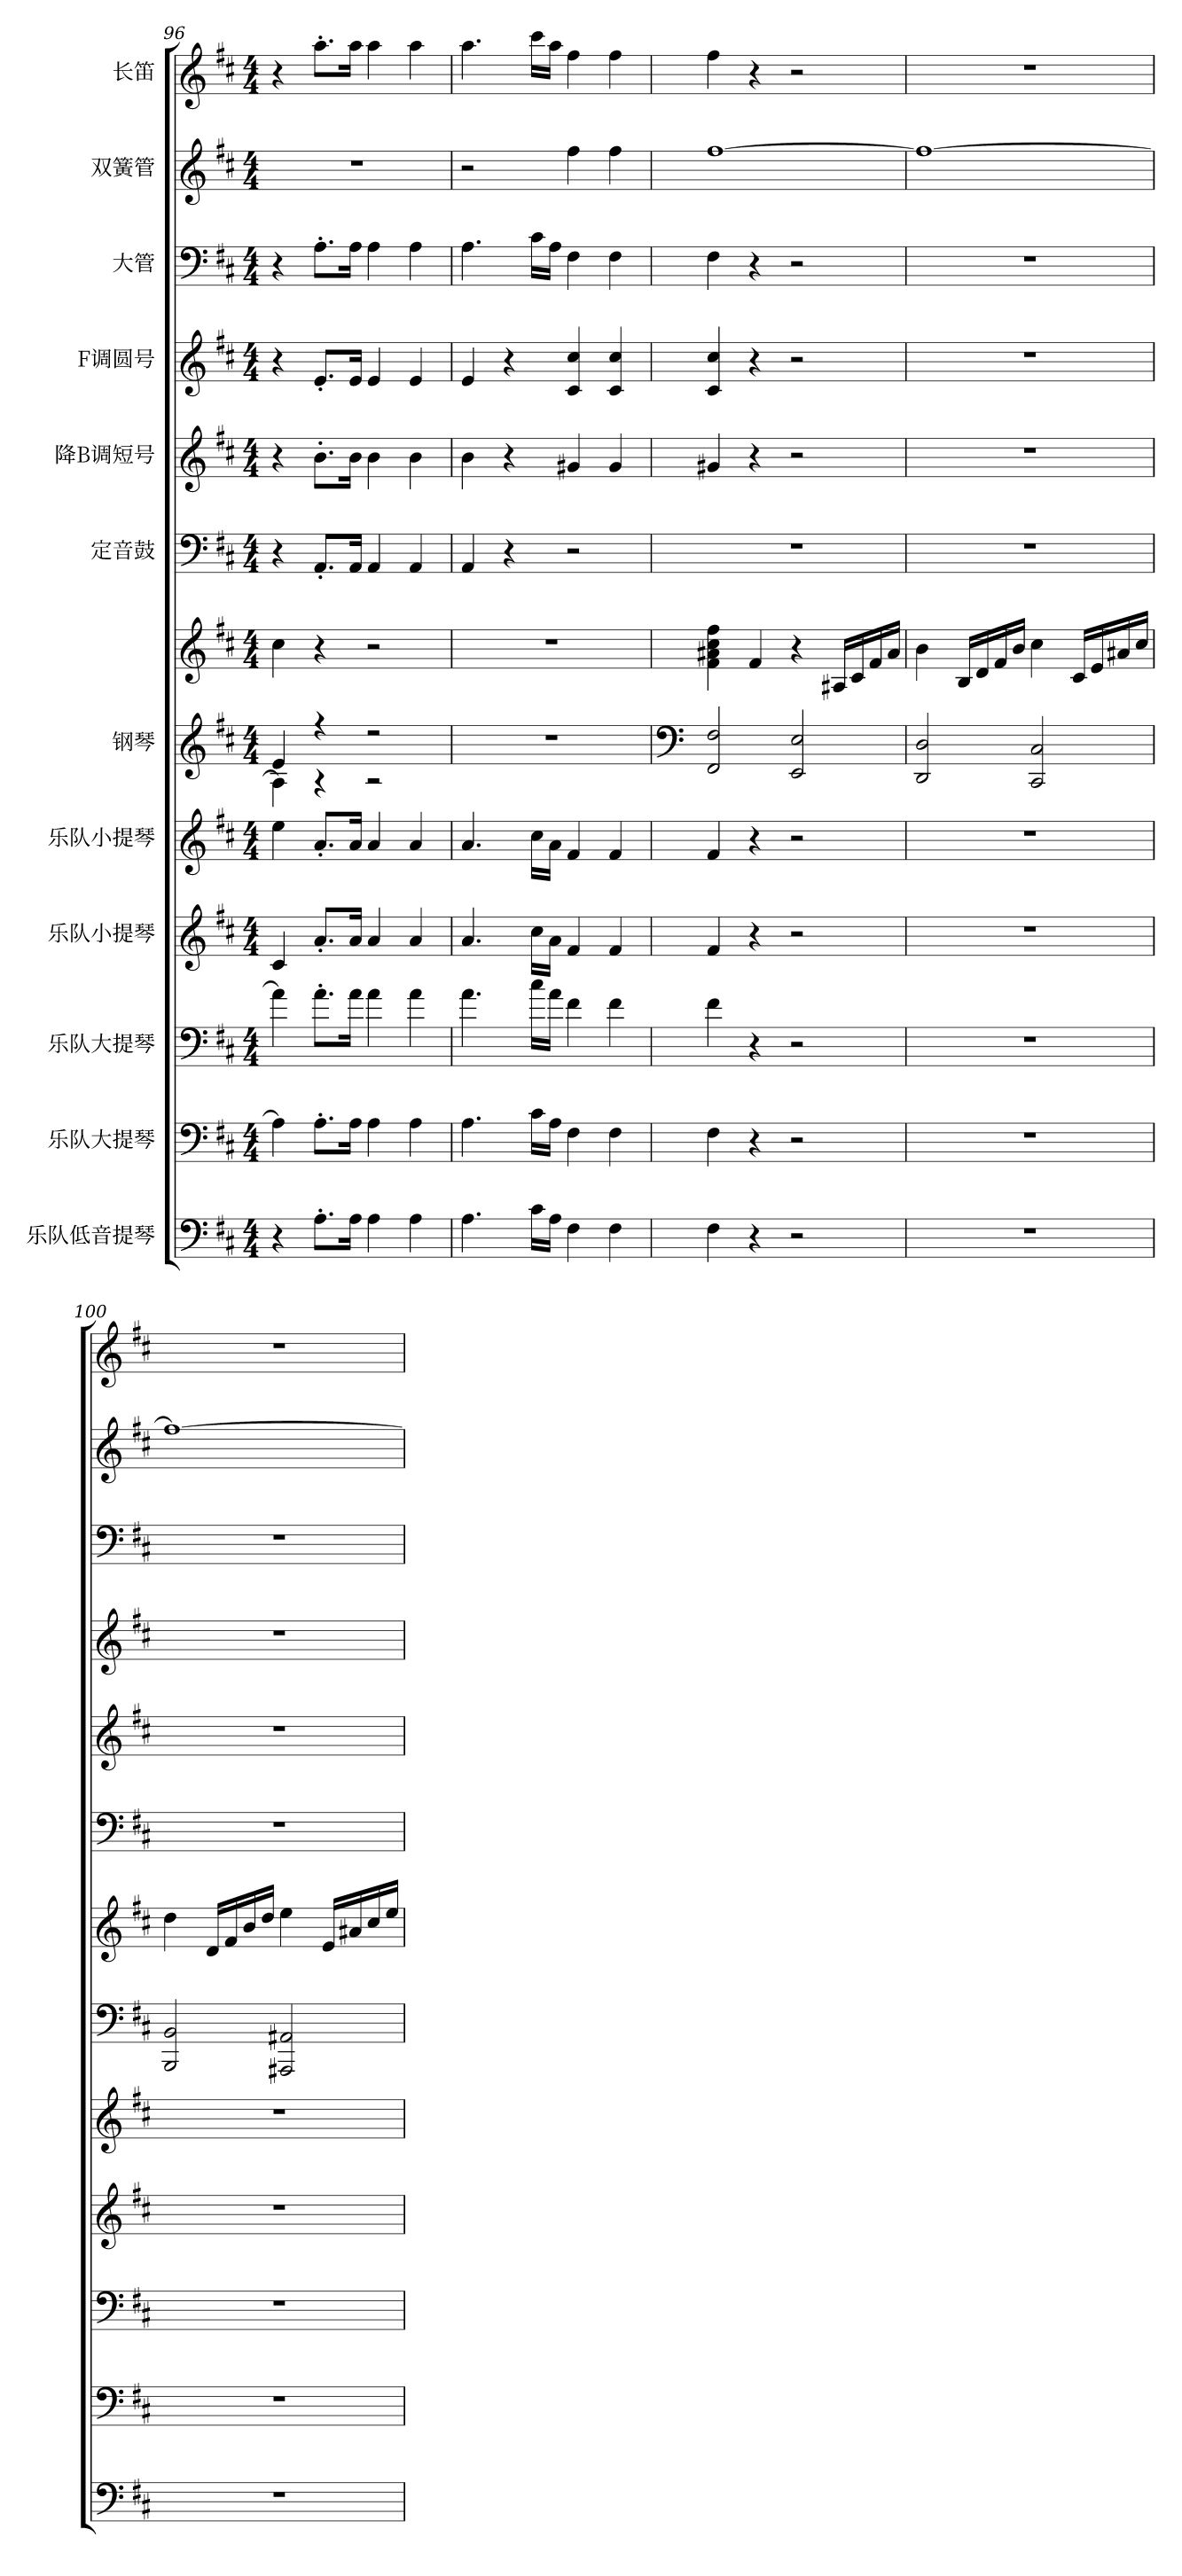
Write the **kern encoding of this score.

**kern	**kern	**kern	**kern	**kern	**kern	**kern	**kern	**kern	**kern	**kern	**kern	**kern
*part12	*part11	*part10	*part9	*part8	*part7	*part7	*part6	*part5	*part4	*part3	*part2	*part1
*staff13	*staff12	*staff11	*staff10	*staff9	*staff8	*staff7	*staff6	*staff5	*staff4	*staff3	*staff2	*staff1
*I"乐队低音提琴	*I"乐队大提琴	*I"乐队大提琴	*I"乐队小提琴	*I"乐队小提琴	*I"钢琴	*	*I"定音鼓	*I"降B调短号	*I"F调圆号	*I"大管	*I"双簧管	*I"长笛
*clefF4	*clefF4	*clefF4	*clefG2	*clefG2	*clefG2	*clefG2	*clefF4	*clefG2	*clefG2	*clefF4	*clefG2	*clefG2
*ITrd7c12	*	*	*	*	*	*	*	*ITrd1c2	*ITrd4c7	*	*	*
*k[f#c#]	*k[f#c#]	*k[f#c#]	*k[f#c#]	*k[f#c#]	*k[f#c#]	*k[f#c#]	*k[f#c#]	*k[]	*k[f#]	*k[f#c#]	*k[f#c#]	*k[f#c#]
*M4/4	*M4/4	*M4/4	*M4/4	*M4/4	*M4/4	*M4/4	*M4/4	*M4/4	*M4/4	*M4/4	*M4/4	*M4/4
=96	=96	=96	=96	=96	=96	=96	=96	=96	=96	=96	=96	=96
*	*	*	*	*	*^	*	*	*	*	*	*	*
4r	4A\]	4a\]	4c#/	4ee\	4e/	4A\]	4cc#\	4r	4r	4r	4r	1r	4r
8.AA'\L	8.A'\L	8.a'\L	8.a'/L	8.a'/L	4r	4r	4r	8.AA'/L	8.a'\L	8.A'/L	8.A'\L	.	8.aa'\L
16AA\Jk	16A\Jk	16a\Jk	16a/Jk	16a/Jk	.	.	.	16AA/Jk	16a\Jk	16A/Jk	16A\Jk	.	16aa\Jk
4AA\	4A\	4a\	4a/	4a/	2r	2r	2r	4AA/	4a\	4A/	4A\	.	4aa\
4AA\	4A\	4a\	4a/	4a/	.	.	.	4AA/	4a\	4A/	4A\	.	4aa\
*	*	*	*	*	*v	*v	*	*	*	*	*	*	*
=97	=97	=97	=97	=97	=97	=97	=97	=97	=97	=97	=97	=97
4.AA\	4.A\	4.a\	4.a/	4.a/	1r	1r	4AA/	4a\	4A/	4.A\	2r	4.aa\
.	.	.	.	.	.	.	4r	4r	4r	.	.	.
16C#\LL	16c#\LL	16cc#\LL	16cc#\LL	16cc#\LL	.	.	.	.	.	16c#\LL	.	16ccc#\LL
16AA\JJ	16A\JJ	16a\JJ	16a\JJ	16a\JJ	.	.	.	.	.	16A\JJ	.	16aa\JJ
4FF#\	4F#\	4f#\	4f#/	4f#/	.	.	2r	4f#X/	4F#/ 4f#/	4F#\	4ff#\	4ff#\
4FF#\	4F#\	4f#\	4f#/	4f#/	.	.	.	4f#/	4F#/ 4f#/	4F#\	4ff#\	4ff#\
=98	=98	=98	=98	=98	=98	=98	=98	=98	=98	=98	=98	=98
*	*	*	*	*	*clefF4	*	*	*	*	*	*	*
4FF#\	4F#\	4f#\	4f#/	4f#/	2FF#/ 2F#/	4f#\ 4a#X\ 4cc#\ 4ff#\	1r	4f#X/	4F#/ 4f#/	4F#\	[1ff#	4ff#\
4r	4r	4r	4r	4r	.	4f#/	.	4r	4r	4r	.	4r
2r	2r	2r	2r	2r	2EE/ 2E/	4r	.	2r	2r	2r	.	2r
.	.	.	.	.	.	16A#X/LL	.	.	.	.	.	.
.	.	.	.	.	.	16c#/	.	.	.	.	.	.
.	.	.	.	.	.	16f#/	.	.	.	.	.	.
.	.	.	.	.	.	16a#/JJ	.	.	.	.	.	.
!!LO:PB:g=z
=99	=99	=99	=99	=99	=99	=99	=99	=99	=99	=99	=99	=99
1r	1r	1r	1r	1r	2DD/ 2D/	4b\	1r	1r	1r	1r	1ff#_	1r
.	.	.	.	.	.	16B/LL	.	.	.	.	.	.
.	.	.	.	.	.	16d/	.	.	.	.	.	.
.	.	.	.	.	.	16f#/	.	.	.	.	.	.
.	.	.	.	.	.	16b/JJ	.	.	.	.	.	.
.	.	.	.	.	2CC#/ 2C#/	4cc#\	.	.	.	.	.	.
.	.	.	.	.	.	16c#/LL	.	.	.	.	.	.
.	.	.	.	.	.	16e/	.	.	.	.	.	.
.	.	.	.	.	.	16a#X/	.	.	.	.	.	.
.	.	.	.	.	.	16cc#/JJ	.	.	.	.	.	.
=100	=100	=100	=100	=100	=100	=100	=100	=100	=100	=100	=100	=100
1r	1r	1r	1r	1r	2BBB/ 2BB/	4dd\	1r	1r	1r	1r	1ff#_	1r
.	.	.	.	.	.	16d/LL	.	.	.	.	.	.
.	.	.	.	.	.	16f#/	.	.	.	.	.	.
.	.	.	.	.	.	16b/	.	.	.	.	.	.
.	.	.	.	.	.	16dd/JJ	.	.	.	.	.	.
.	.	.	.	.	2AAA#X/ 2AA#X/	4ee\	.	.	.	.	.	.
.	.	.	.	.	.	16e/LL	.	.	.	.	.	.
.	.	.	.	.	.	16a#X/	.	.	.	.	.	.
.	.	.	.	.	.	16cc#/	.	.	.	.	.	.
.	.	.	.	.	.	16ee/JJ	.	.	.	.	.	.
=	=	=	=	=	=	=	=	=	=	=	=	=
*-	*-	*-	*-	*-	*-	*-	*-	*-	*-	*-	*-	*-
